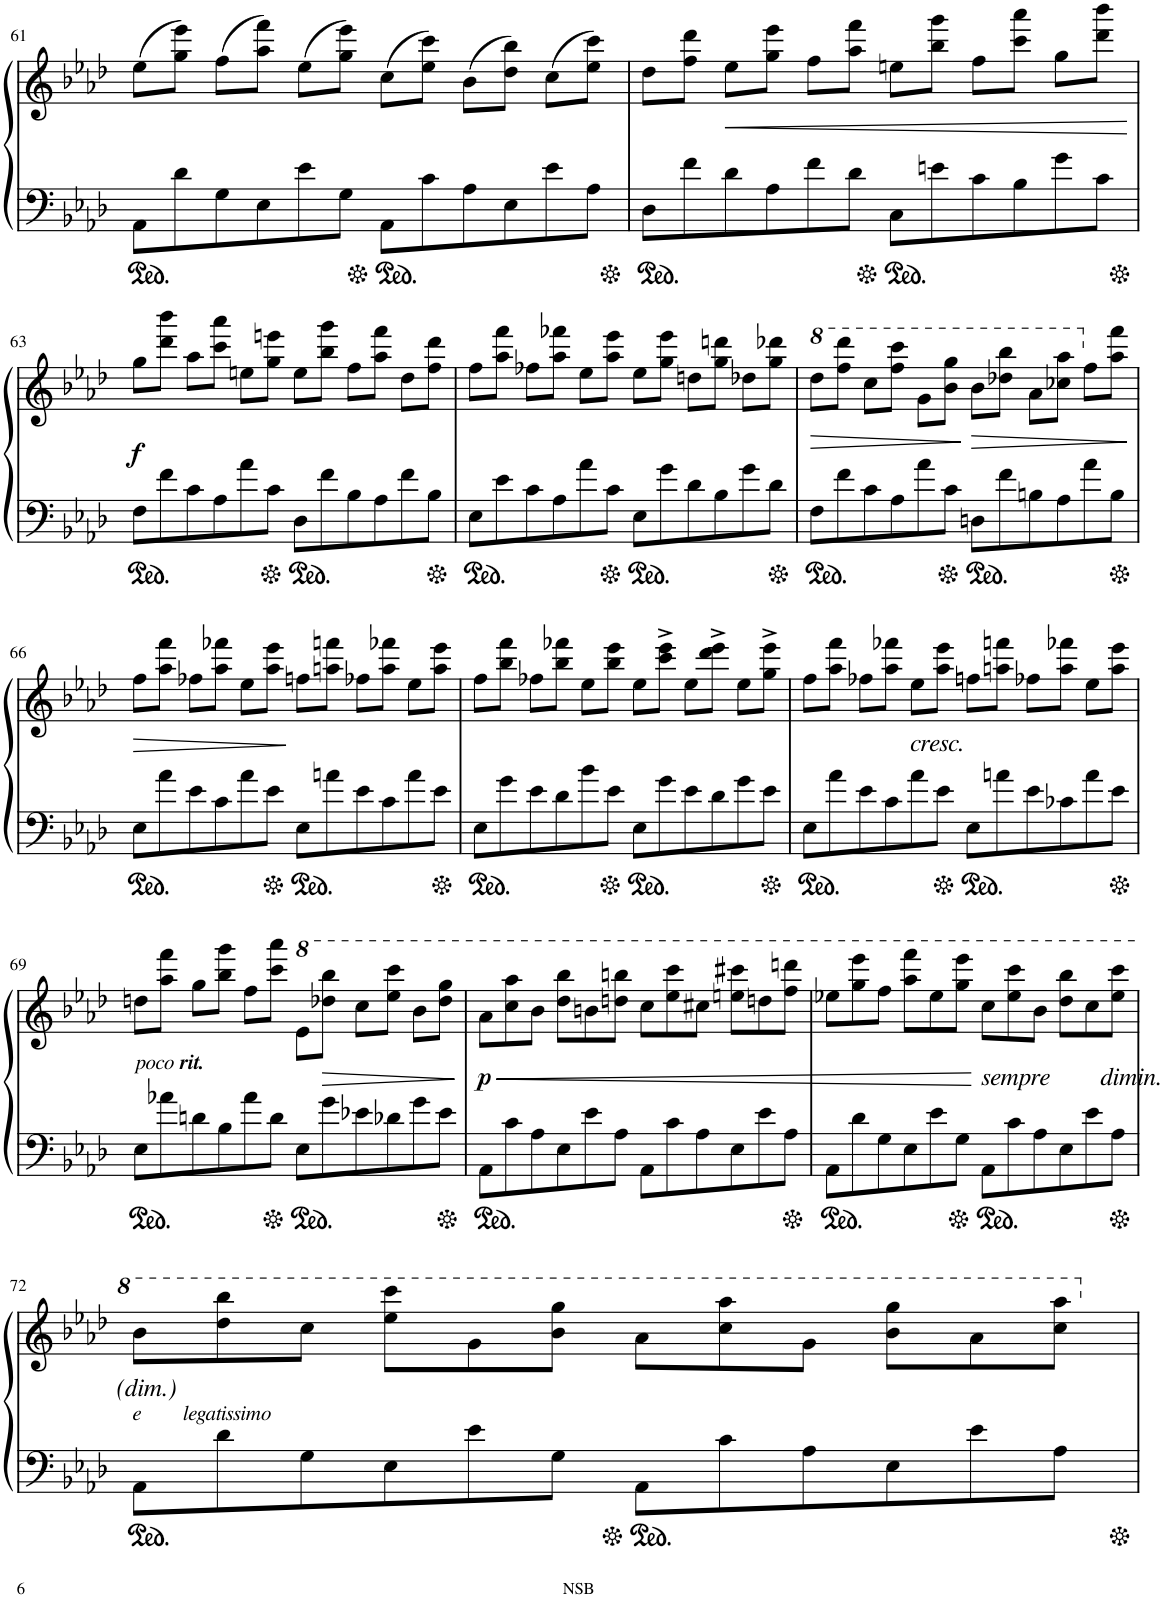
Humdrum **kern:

**kern	**kern	**dynam
*part1	*part1	*part1
*staff2	*staff1	*staff1/2
*I"피아노	*	*
!!LO:PB:g=z
*clefF4	*clefG2	*
*k[b-e-a-d-]	*k[b-e-a-d-]	*
*M12/8	*M12/8	*
=61	=61	=61
8AA-\L	(8ee-\L	.
8d-\	8gg\ 8eee-\J)	.
8G\	(8ff\L	.
8E-\	8aa-\ 8fff\J)	.
8e-\	(8ee-\L	.
8G\J	8gg\ 8eee-\J)	.
8AA-\L	(8cc\L	.
8c\	8ee-\ 8ccc\J)	.
8A-\	(8b-\L	.
8E-\	8dd-\ 8bb-\J)	.
8e-\	(8cc\L	.
8A-\J	8ee-\ 8ccc\J)	.
=62	=62	=62
8D-\L	8dd-\L	.
8f\	8ff\ 8ddd-\J	.
!	!	!LO:HP:b
8d-\	8ee-\L	<
8A-\	8gg\ 8eee-\J	.
8f\	8ff\L	.
8d-\J	8aa-\ 8fff\J	.
8C\L	8een\L	.
8en\	8bb-\ 8ggg\J	.
8c\	8ff\L	.
8B-\	8ccc\ 8aaa-\J	.
8g\	8gg\L	.
8c\J	8ddd-\ 8bbb-\J	.
.	.	[
!!LO:LB:g=z
=63	=63	=63
!	!	!LO:DY:b
8F\L	8gg\L	f
8f\	8ddd-\ 8bbb-\J	.
8c\	8aa-\L	.
8A-\	8ccc\ 8aaa-\J	.
8a-\	8een\L	.
8c\J	8gg\ 8eeen\J	.
8D-\L	8ee\L	.
8f\	8bb-\ 8ggg\J	.
8B-\	8ff\L	.
8A-\	8aa-\ 8fff\J	.
8f\	8dd-\L	.
8B-\J	8ff\ 8ddd-\J	.
=64	=64	=64
8E-\L	8ff\L	.
8e-\	8aa-\ 8fff\J	.
8c\	8ff-X\L	.
8A-\	8aa-\ 8fff-X\J	.
8a-\	8ee-\L	.
8c\J	8aa-\ 8eee-\J	.
8E-\L	8ee-\L	.
8g\	8gg\ 8eee-\J	.
8d-\	8ddn\L	.
8B-\	8gg\ 8dddn\J	.
8g\	8dd-X\L	.
8d-\J	8gg\ 8ddd-X\J	.
=65	=65	=65
!	!	!LO:HP:b
8F\L	8ddd-\L	>
*	*8va	*
8f\	8fff\ 8dddd-\J	.
8c\	8ccc\L	.
8A-\	8fff\ 8cccc\J	.
8a-\	8gg\L	.
8c\J	8bb-\ 8ggg\J	.
!	!	!LO:HP:n=1:b
8Dn\L	8bb-\L	] >
8f\	8ddd-X\ 8bbb-\J	.
8Bn\	8aa-\L	.
8A-\	8ccc-X\ 8aaa-\J	.
*	*X8va	*
8a-\	8ff\L	.
8B\J	8aa-\ 8fff\J	.
.	.	]
!!LO:LB:g=z
=66	=66	=66
!	!	!LO:HP:b
8E-\L	8ff\L	>
8a-\	8aa-\ 8fff\J	.
8e-\	8ff-X\L	.
8c\	8aa-\ 8fff-X\J	.
8a-\	8ee-\L	.
8e-\J	8aa-\ 8eee-\J	.
8E-\L	8ffn\L	]
8an\	8aan\ 8fffn\J	.
8e-\	8ff-X\L	.
8c\	8aa\ 8fff-X\J	.
8a\	8ee-\L	.
8e-\J	8aa\ 8eee-\J	.
=67	=67	=67
8E-\L	8ff\L	.
8g\	8bb-\ 8fff\J	.
8e-\	8ff-X\L	.
8d-\	8bb-\ 8fff-X\J	.
8b-\	8ee-\L	.
8e-\J	8bb-\ 8eee-\J	.
8E-\L	8ee-\L	.
8g\	8ccc\^ 8eee-\^J	.
8e-\	8ee-\L	.
8d-\	8ddd-\^ 8eee-\^J	.
8g\	8ee-\L	.
8e-\J	8gg\^ 8eee-\^J	.
=68	=68	=68
8E-\L	8ff\L	.
8a-\	8aa-\ 8fff\J	.
8e-\	8ff-X\L	.
8c\	8aa-\ 8fff-X\J	.
!	!LO:TX:b:i:t=cresc.	!
8a-\	8ee-\L	.
8e-\J	8aa-\ 8eee-\J	.
8E-\L	8ffn\L	.
8an\	8aan\ 8fffn\J	.
8e-\	8ff-X\L	.
8c-X\	8aa\ 8fff-X\J	.
8a\	8ee-\L	.
8e-\J	8aa\ 8eee-\J	.
!!LO:LB:g=z
=69	=69	=69
!	!LO:TX:b:i:t=poco	!
!	!LO:TX:b:B:t=rit.	!
8E-\L	8ddn\L	.
8a-X\	8aa-\ 8fff\J	.
8dn\	8gg\L	.
8B-\	8bb-\ 8ggg\J	.
8a-\	8ff\L	.
8d\J	8ccc\ 8aaa-\J	.
*	*8va	*
8E-\L	8ee-\L	.
!	!	!LO:HP:b
8g\	8ddd-X\ 8bbb-\J	>
8e-X\	8ccc\L	.
8d-X\	8eee-\ 8cccc\J	.
8g\	8bb-\L	.
8e-\J	8ddd-\ 8ggg\J	.
.	.	]
=70	=70	=70
!	!	!LO:HP:b
!	!	!LO:DY:n=1:b
8AA-\L	8aa-\L	< p
8c\	8ccc\ 8aaa-\	.
8A-\	8bb-\J	.
8E-\	8ddd-\ 8bbb-\L	.
8e-\	8bbn\	.
8A-\J	8dddn\ 8bbbn\J	.
8AA-\L	8ccc\L	.
8c\	8eee-\ 8cccc\	.
8A-\	8ccc#X\J	.
8E-\	8eeen\ 8cccc#X\L	.
8e-\	8dddn\	.
8A-\J	8fff\ 8ddddn\J	.
=71	=71	=71
8AA-\L	8eee-X\L	.
8d-\	8ggg\ 8eeee-\	.
8G\	8fff\J	.
8E-\	8aaa-\ 8ffff\L	.
8e-\	8eee-\	.
8G\J	8ggg\ 8eeee-\J	.
!	!LO:TX:b:i:t=sempre        dimin.	!
8AA-\L	8ccc\L	[
8c\	8eee-\ 8cccc\	.
8A-\	8bb-\J	.
8E-\	8ddd-\ 8bbb-\L	.
8e-\	8ccc\	.
8A-\J	8eee-\ 8cccc\J	.
!!LO:LB:g=z
=72	=72	=72
!	!LO:TX:b:i:t=e        legatissimo	!
8AA-\L	8bb-\L	.
8d-\	8ddd-\ 8bbb-\	.
8G\	8ccc\J	.
8E-\	8eee-\ 8cccc\L	.
8e-\	8gg\	.
8G\J	8bb-\ 8ggg\J	.
8AA-\L	8aa-\L	.
8c\	8ccc\ 8aaa-\	.
8A-\	8gg\J	.
8E-\	8bb-\ 8ggg\L	.
8e-\	8aa-\	.
8A-\J	8ccc\ 8aaa-\J	.
*	*X8va	*
=	=	=
*-	*-	*-
